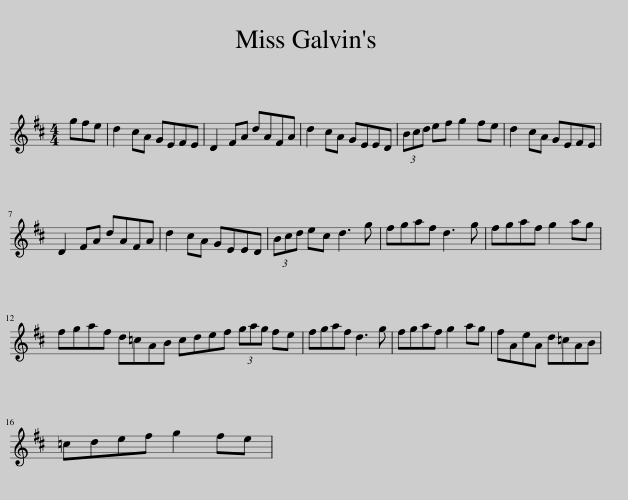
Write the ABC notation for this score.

X:1
L:1/8
M:4/4
I:linebreak $
K:D
V:1 treble
V:1
 gfe | d2 cA GEFE | D2 FA dAFA | d2 cA GEED | (3Bcd ef g2 fe | %5
 d2 cA GEFE |$ D2 FA dAFA | d2 cA GEED | (3Bcd ec d3 g | fgaf d3 g | %10
 fgaf g2 ag |$ fgaf d=cAB cdef (3gag fe | fgaf d3 g | fgaf g2 ag | fAeA d=cAB |$ %15
 =cdef g2 fe | %16
